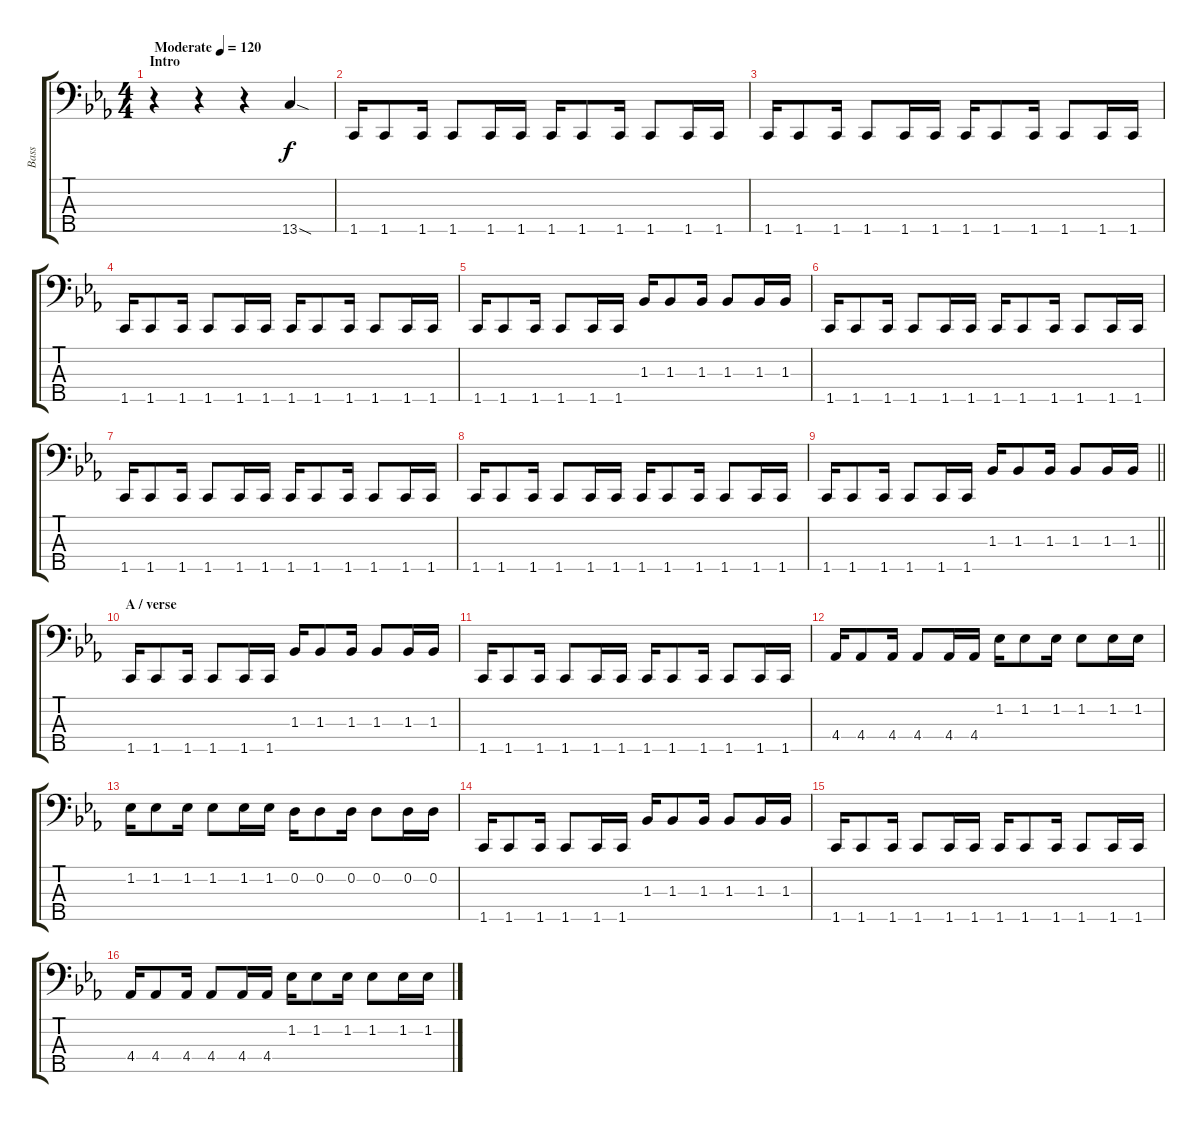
\track ("Bass" "Bass") {instrument electricbasspick}
\staff {score tabs}
\tuning (G2 D2 A1 E1 B0) {hide}
\ts (4 4)
\section ("" "Intro")
\tempo (120 "Moderate")
\clef f4
\ks cminor
r.4{dy f instrument electricbasspick} r.4 r.4 13.5{sod}.4 |
1.5.16 1.5.8 1.5.16 1.5.8 1.5.16 1.5.16 1.5.16 1.5.8 1.5.16 1.5.8 1.5.16 1.5.16 |
1.5.16 1.5.8 1.5.16 1.5.8 1.5.16 1.5.16 1.5.16 1.5.8 1.5.16 1.5.8 1.5.16 1.5.16 |
1.5.16 1.5.8 1.5.16 1.5.8 1.5.16 1.5.16 1.5.16 1.5.8 1.5.16 1.5.8 1.5.16 1.5.16 |
1.5.16 1.5.8 1.5.16 1.5.8 1.5.16 1.5.16 1.3.16 1.3.8 1.3.16 1.3.8 1.3.16 1.3.16 |
1.5.16 1.5.8 1.5.16 1.5.8 1.5.16 1.5.16 1.5.16 1.5.8 1.5.16 1.5.8 1.5.16 1.5.16 |
1.5.16 1.5.8 1.5.16 1.5.8 1.5.16 1.5.16 1.5.16 1.5.8 1.5.16 1.5.8 1.5.16 1.5.16 |
1.5.16 1.5.8 1.5.16 1.5.8 1.5.16 1.5.16 1.5.16 1.5.8 1.5.16 1.5.8 1.5.16 1.5.16 |
\barLineRight lightlight
1.5.16 1.5.8 1.5.16 1.5.8 1.5.16 1.5.16 1.3.16 1.3.8 1.3.16 1.3.8 1.3.16 1.3.16 |
\section ("" "A / verse")
1.5.16 1.5.8 1.5.16 1.5.8 1.5.16 1.5.16 1.3.16 1.3.8 1.3.16 1.3.8 1.3.16 1.3.16 |
1.5.16 1.5.8 1.5.16 1.5.8 1.5.16 1.5.16 1.5.16 1.5.8 1.5.16 1.5.8 1.5.16 1.5.16 |
4.4.16 4.4.8 4.4.16 4.4.8 4.4.16 4.4.16 1.2.16 1.2.8 1.2.16 1.2.8 1.2.16 1.2.16 |
1.2.16 1.2.8 1.2.16 1.2.8 1.2.16 1.2.16 0.2.16 0.2.8 0.2.16 0.2.8 0.2.16 0.2.16 |
1.5.16 1.5.8 1.5.16 1.5.8 1.5.16 1.5.16 1.3.16 1.3.8 1.3.16 1.3.8 1.3.16 1.3.16 |
1.5.16 1.5.8 1.5.16 1.5.8 1.5.16 1.5.16 1.5.16 1.5.8 1.5.16 1.5.8 1.5.16 1.5.16 |
4.4.16 4.4.8 4.4.16 4.4.8 4.4.16 4.4.16 1.2.16 1.2.8 1.2.16 1.2.8 1.2.16 1.2.16
